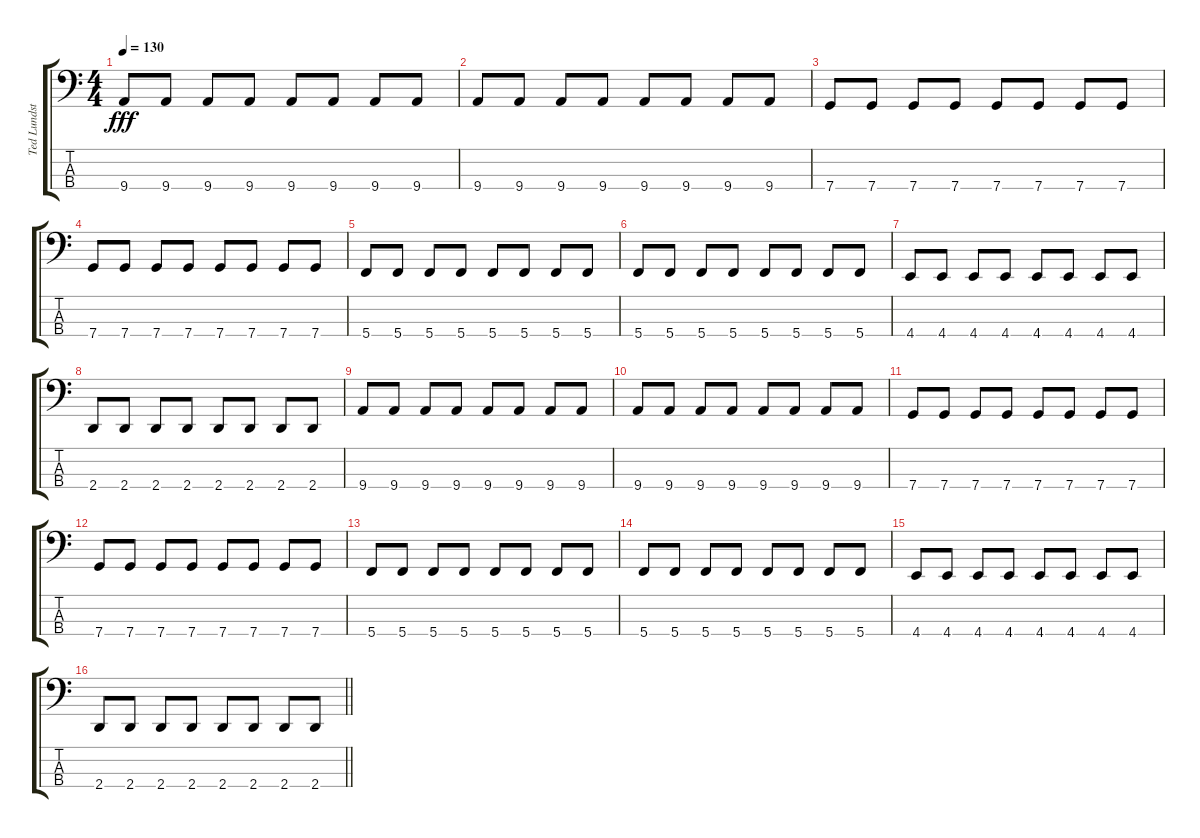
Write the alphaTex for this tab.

\track ("Ted Lundström" "Ted Lundst") {instrument fretlessbass}
\staff {score tabs}
\tuning (Eb2 Bb1 F1 C1) {hide}
\ts (4 4)
\tempo 130
\clef f4
\ks c
9.4.8{dy fff} 9.4.8 9.4.8 9.4.8 9.4.8 9.4.8 9.4.8 9.4.8 |
9.4.8 9.4.8 9.4.8 9.4.8 9.4.8 9.4.8 9.4.8 9.4.8 |
7.4.8 7.4.8 7.4.8 7.4.8 7.4.8 7.4.8 7.4.8 7.4.8 |
7.4.8 7.4.8 7.4.8 7.4.8 7.4.8 7.4.8 7.4.8 7.4.8 |
5.4.8 5.4.8 5.4.8 5.4.8 5.4.8 5.4.8 5.4.8 5.4.8 |
5.4.8 5.4.8 5.4.8 5.4.8 5.4.8 5.4.8 5.4.8 5.4.8 |
4.4.8 4.4.8 4.4.8 4.4.8 4.4.8 4.4.8 4.4.8 4.4.8 |
2.4.8 2.4.8 2.4.8 2.4.8 2.4.8 2.4.8 2.4.8 2.4.8 |
9.4.8 9.4.8 9.4.8 9.4.8 9.4.8 9.4.8 9.4.8 9.4.8 |
9.4.8 9.4.8 9.4.8 9.4.8 9.4.8 9.4.8 9.4.8 9.4.8 |
7.4.8 7.4.8 7.4.8 7.4.8 7.4.8 7.4.8 7.4.8 7.4.8 |
7.4.8 7.4.8 7.4.8 7.4.8 7.4.8 7.4.8 7.4.8 7.4.8 |
5.4.8 5.4.8 5.4.8 5.4.8 5.4.8 5.4.8 5.4.8 5.4.8 |
5.4.8 5.4.8 5.4.8 5.4.8 5.4.8 5.4.8 5.4.8 5.4.8 |
4.4.8 4.4.8 4.4.8 4.4.8 4.4.8 4.4.8 4.4.8 4.4.8 |
\barLineRight lightlight
2.4.8 2.4.8 2.4.8 2.4.8 2.4.8 2.4.8 2.4.8 2.4.8
